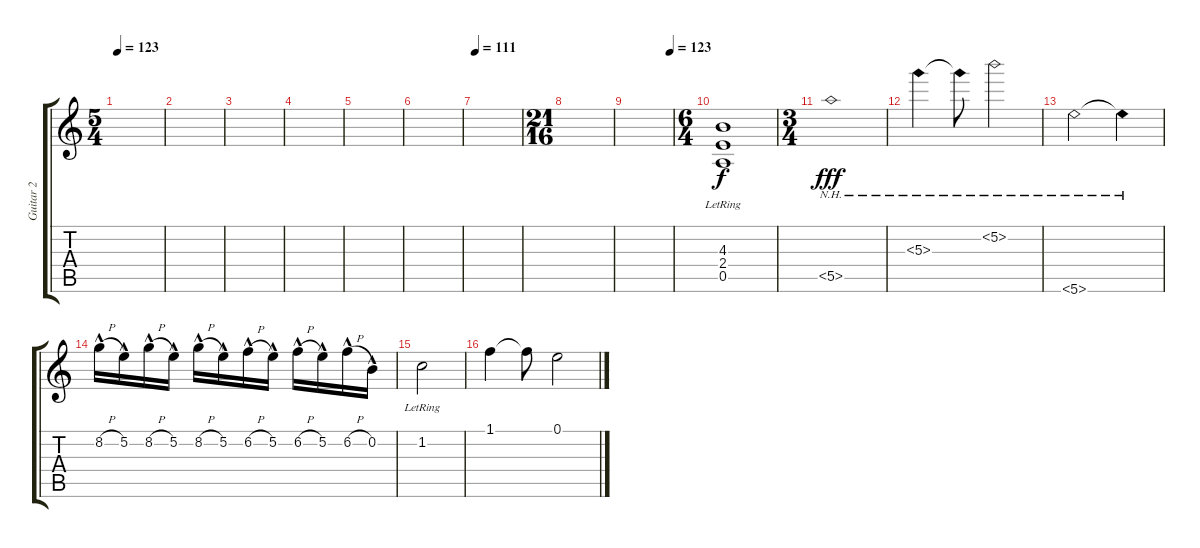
\track ("Guitar 2" "Guitar 2") {instrument distortionguitar}
\staff {score tabs}
\tuning (E4 B3 G3 D3 A2 E2) {hide}
\ts (5 4)
\tempo 123
\clef g2
\ks c
|
|
|
|
|
|
\tempo 111
|
\ts (21 16)
|
\tempo (123 0.9523809523809523)
|
\ts (6 4)
(4.3{lr} 2.4 0.5).1 |
\ts (3 4)
5.5{nh}.1{dy fff} |
5.3{nh}.4 5.3{nh t}.8 5.2{nh}.2 |
5.6{nh}.2 5.6{nh t}.4 |
8.2{h hac}.16 5.2{hac}.16 8.2{h hac}.16 5.2{hac}.16 8.2{h hac}.16 5.2{hac}.16 6.2{h hac}.16 5.2{hac}.16 6.2{h hac}.16 5.2{hac}.16 6.2{h hac}.16 0.2{hac}.16 |
1.2{lr}.2 |
1.1.4 1.1{t}.8 0.1.2
